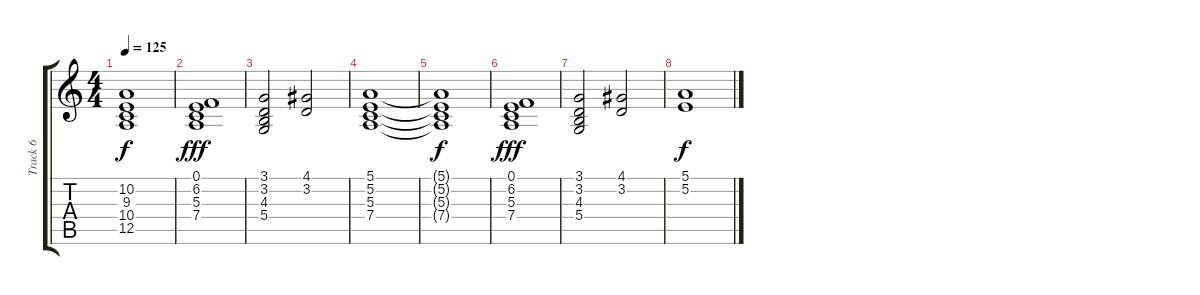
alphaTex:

\track ("Track 6" "Track 6") {instrument choiraahs}
\staff {score tabs}
\tuning (E4 B3 G3 D3 A2 E2) {hide}
\ts (4 4)
\tempo 125
\clef g2
\ks c
(10.2{t} 9.3{t} 10.4{t} 12.5{t}).1{dy f} |
(0.1 6.2 5.3 7.4).1{dy fff} |
(3.1 3.2 4.3 5.4).2 (4.1 3.2).2 |
(5.1 5.2 5.3 7.4).1 |
(5.1{t} 5.2{t} 5.3{t} 7.4{t}).1{dy f} |
(0.1 6.2 5.3 7.4).1{dy fff} |
(3.1 3.2 4.3 5.4).2 (4.1 3.2).2 |
(5.1 5.2).1{dy f}
